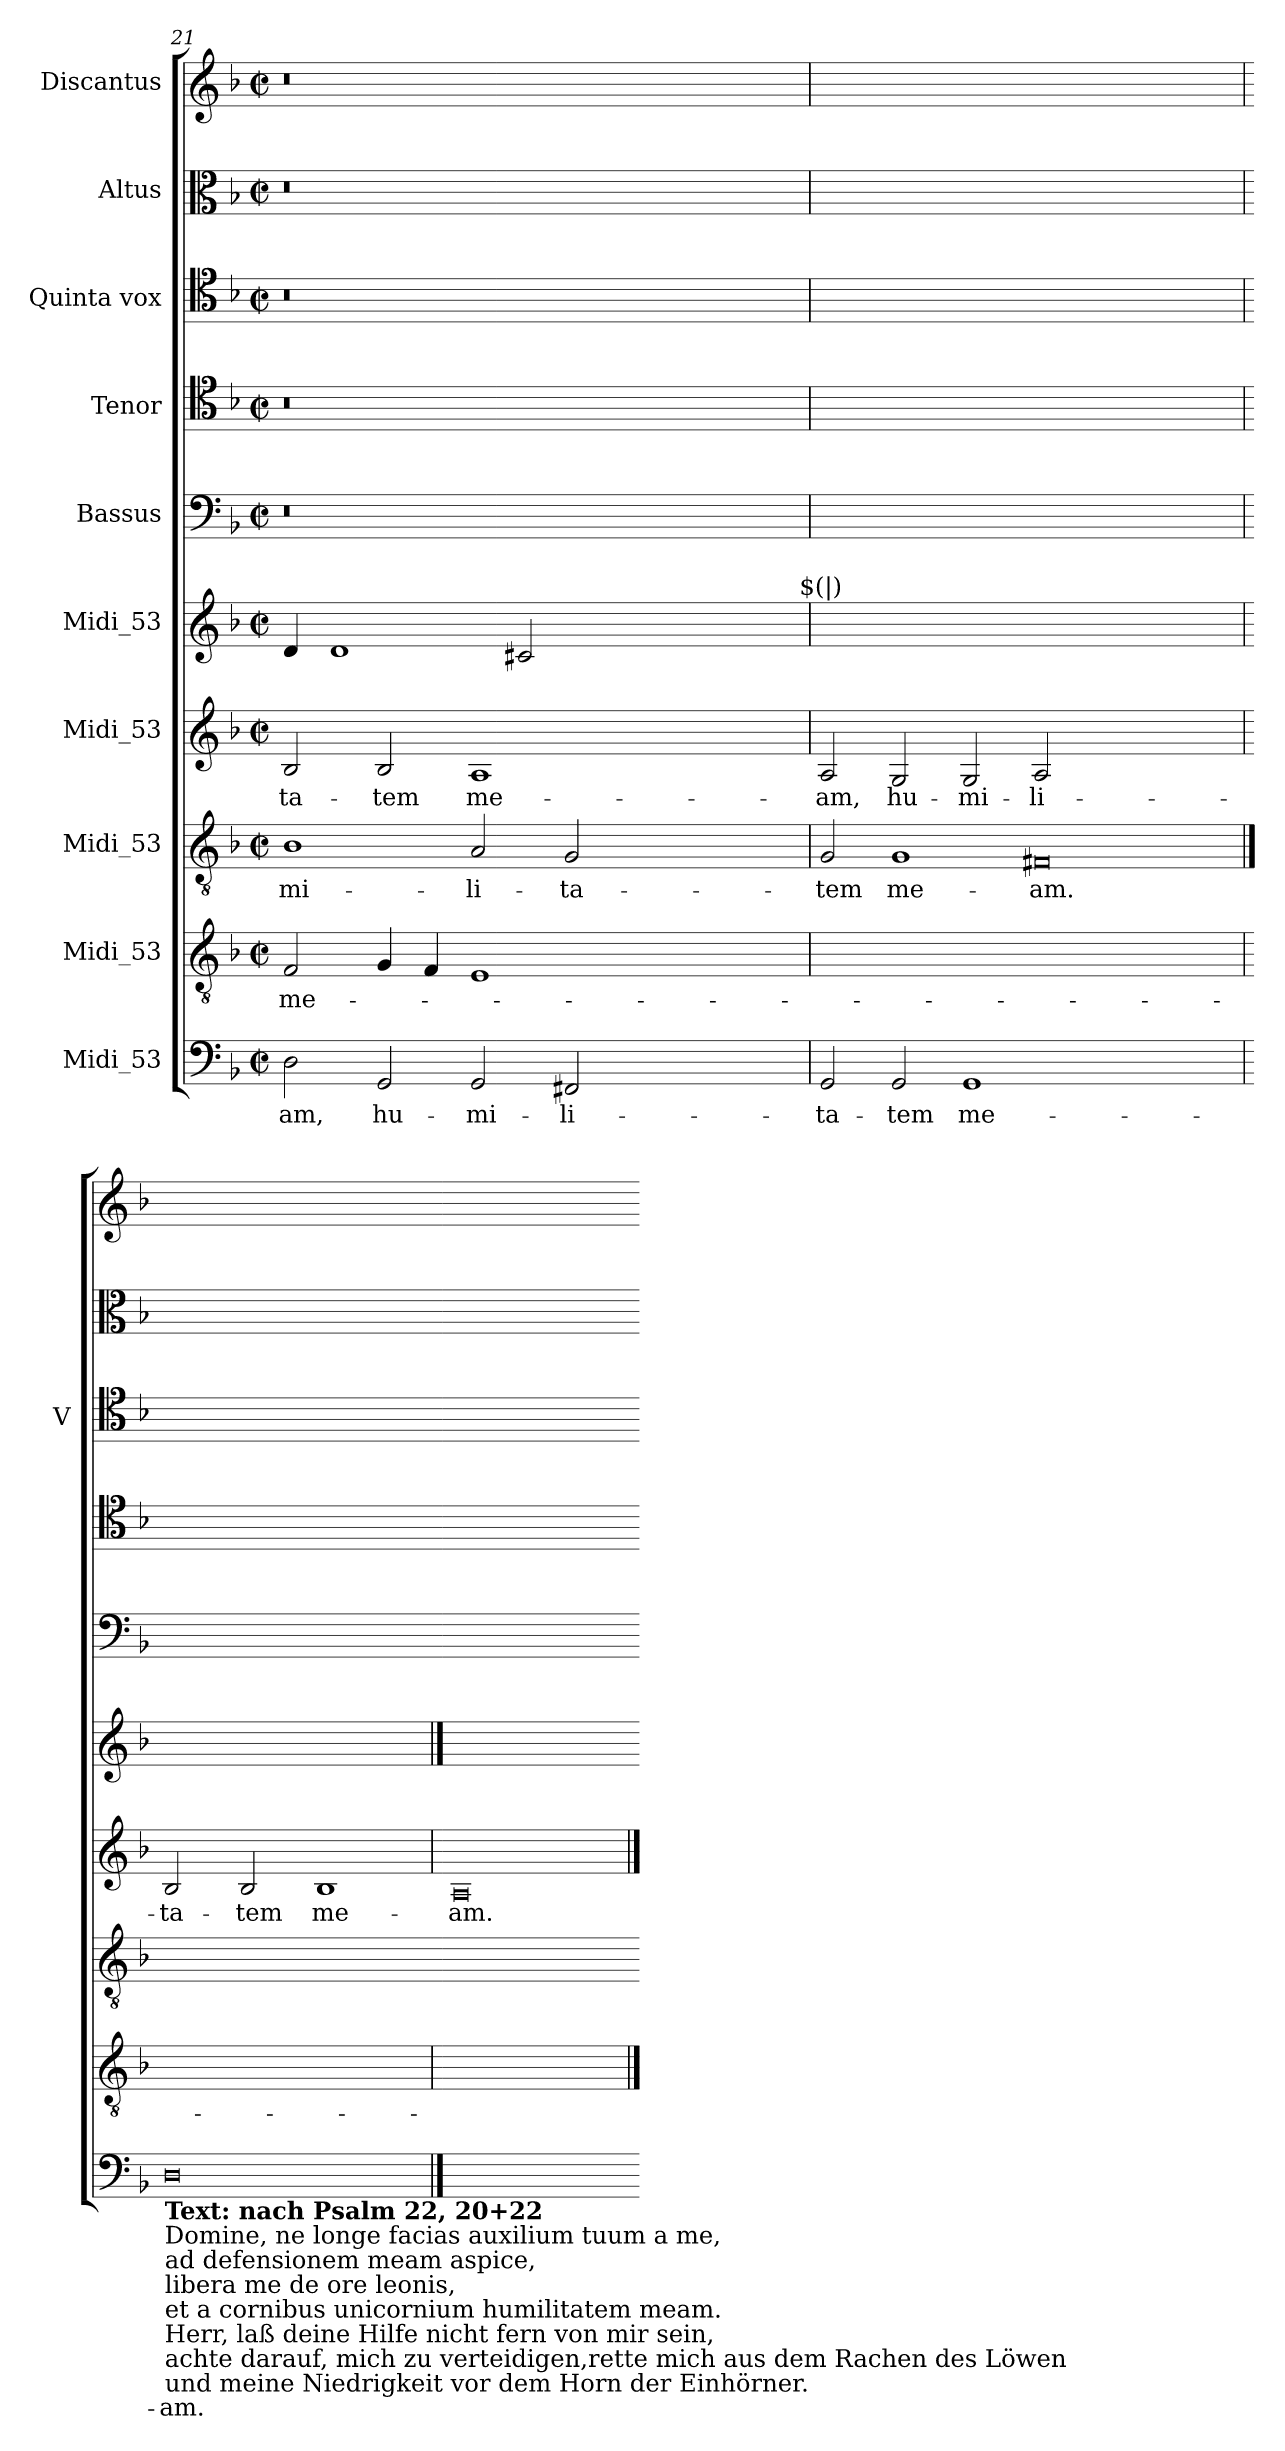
**kern	**text	**kern	**text	**kern	**text	**kern	**text	**kern	**text	**kern	**kern	**kern	**kern	**kern
*part10	*part10	*part9	*part9	*part8	*part8	*part7	*part7	*part6	*part6	*part5	*part4	*part3	*part2	*part1
*staff10	*staff10	*staff9	*staff9	*staff8	*staff8	*staff7	*staff7	*staff6	*staff6	*staff5	*staff4	*staff3	*staff2	*staff1
*I"Midi_53	*	*I"Midi_53	*	*I"Midi_53	*	*I"Midi_53	*	*I"Midi_53	*	*I"Bassus	*I"Tenor	*I"Quinta vox	*I"Altus	*I"Discantus
*	*	*	*	*	*	*	*	*	*	*	*	*I'V	*	*
*clefF4	*	*clefGv2	*	*clefGv2	*	*clefG2	*	*clefG2	*	*clefF4	*clefC4	*clefC4	*clefC3	*clefG2
*k[b-]	*	*k[b-]	*	*k[b-]	*	*k[b-]	*	*k[b-]	*	*k[b-]	*k[b-]	*k[b-]	*k[b-]	*k[b-]
*F:	*	*F:	*	*F:	*	*F:	*	*F:	*	*F:	*F:	*F:	*F:	*F:
*M4/2	*	*M4/2	*	*M4/2	*	*M4/2	*	*M4/2	*	*M4/2	*M4/2	*M4/2	*M4/2	*M4/2
*met(c|)	*	*met(c|)	*	*met(c|)	*	*met(c|)	*	*met(c|)	*	*met(c|)	*met(c|)	*met(c|)	*met(c|)	*met(c|)
=21	=21	=21	=21	=21	=21	=21	=21	=21	=21	=21	=21	=21	=21	=21
!	!LO:LY:b	!	!LO:LY:b	!	!LO:LY:b	!	!LO:LY:b	!	!	!	!	!	!	!
2D	-am,	2F	me-	1B-	-mi-	2B-	-ta-	4d	.	0r	0r	0r	0r	0r
.	.	.	.	.	.	.	.	1d	.	.	.	.	.	.
!	!LO:LY:b	!	!	!	!	!	!LO:LY:b	!	!	!	!	!	!	!
2GG	hu-	4G	.	.	.	2B-	-tem	.	.	.	.	.	.	.
.	.	4F	.	.	.	.	.	.	.	.	.	.	.	.
!	!LO:LY:b	!	!	!	!LO:LY:b	!	!LO:LY:b	!	!	!	!	!	!	!
2GG	-mi-	1E	.	2A	-li-	1A	me-	.	.	.	.	.	.	.
.	.	.	.	.	.	.	.	2c#X	.	.	.	.	.	.
!	!LO:LY:b	!	!	!	!LO:LY:b	!	!	!	!	!	!	!	!	!
2FF#X	-li-	.	.	2G	-ta-	.	.	.	.	.	.	.	.	.
!	!	!	!	!	!	!	!	!	!LO:LY:b	!	!	!	!	!
.	.	.	.	.	.	.	.	[0dyy	am.	.	.	.	.	.
1..ryy	.	1..ryy	.	1..ryy	.	1..ryy	.	.	.	1..ryy	1..ryy	1..ryy	1..ryy	1..ryy
=	=	=	=	=	=	=	=	=	=	=	=	=	=	=
!	!	!	!	!	!	!	!	!LO:TX:a:cj:t=$(|)	!	!	!	!	!	!
!	!LO:LY:b	!	!LO:LY:b	!	!LO:LY:b	!	!LO:LY:b	!	!	!	!	!	!	!
2GG	-ta-	[0Dyy	-am.	2G	-tem	2A	-am,	0dyy_	.	0ryy	0ryy	0ryy	0ryy	0ryy
!	!LO:LY:b	!	!	!	!LO:LY:b	!	!LO:LY:b	!	!	!	!	!	!	!
2GG	-tem	.	.	1G	me-	2G	hu-	.	.	.	.	.	.	.
!	!LO:LY:b	!	!	!	!	!	!LO:LY:b	!	!	!	!	!	!	!
1GG	me-	.	.	.	.	2G	-mi-	.	.	.	.	.	.	.
!	!	!	!	!	!LO:LY:b	!	!LO:LY:b	!	!	!	!	!	!	!
.	.	.	.	0F#X	-am.	2A	-li-	.	.	.	.	.	.	.
1.ryy	.	1.ryy	.	.	.	1.ryy	.	1.ryy	.	1.ryy	1.ryy	1.ryy	1.ryy	1.ryy
=	=	=	=	==	=	=	=	=	=	=	=	=	=	=
!LO:TX:b:B:t=Text&colon; nach Psalm 22, 20+22	!	!	!	!	!	!	!	!	!	!	!	!	!	!
!LO:TX:b:t=Domine, ne longe facias auxilium tuum a me,	!	!	!	!	!	!	!	!	!	!	!	!	!	!
!LO:TX:b:t=ad defensionem meam aspice,	!	!	!	!	!	!	!	!	!	!	!	!	!	!
!LO:TX:b:t=libera me de ore leonis,	!	!	!	!	!	!	!	!	!	!	!	!	!	!
!LO:TX:b:t=et a cornibus unicornium humilitatem meam.	!	!	!	!	!	!	!	!	!	!	!	!	!	!
!LO:TX:b:t=Herr, laß deine Hilfe nicht fern von mir sein,	!	!	!	!	!	!	!	!	!	!	!	!	!	!
!LO:TX:b:t=achte darauf, mich zu verteidigen,rette mich aus dem Rachen des Löwen	!	!	!	!	!	!	!	!	!	!	!	!	!	!
!LO:TX:b:t=und meine Niedrigkeit vor dem Horn der Einhörner.	!	!	!	!	!	!	!	!	!	!	!	!	!	!
!	!LO:LY:b	!	!	!	!	!	!LO:LY:b	!	!	!	!	!	!	!
0D	-am.	0Dyy_	.	0ryy	.	2B-	-ta-	0dyy]	.	0ryy	0ryy	0ryy	0ryy	0ryy
!	!	!	!	!	!	!	!LO:LY:b	!	!	!	!	!	!	!
.	.	.	.	.	.	2B-	-tem	.	.	.	.	.	.	.
!	!	!	!	!	!	!	!LO:LY:b	!	!	!	!	!	!	!
.	.	.	.	.	.	1B-	me-	.	.	.	.	.	.	.
==	=	=	=	=	=	=	=	==	=	=	=	=	=	=
!	!	!	!	!	!	!	!LO:LY:b	!	!	!	!	!	!	!
0ryy	.	0Dyy]	.	0ryy	.	0A	-am.	0ryy	.	0ryy	0ryy	0ryy	0ryy	0ryy
=	=	==	=	=	=	==	=	=	=	=	=	=	=	=
*-	*-	*-	*-	*-	*-	*-	*-	*-	*-	*-	*-	*-	*-	*-
